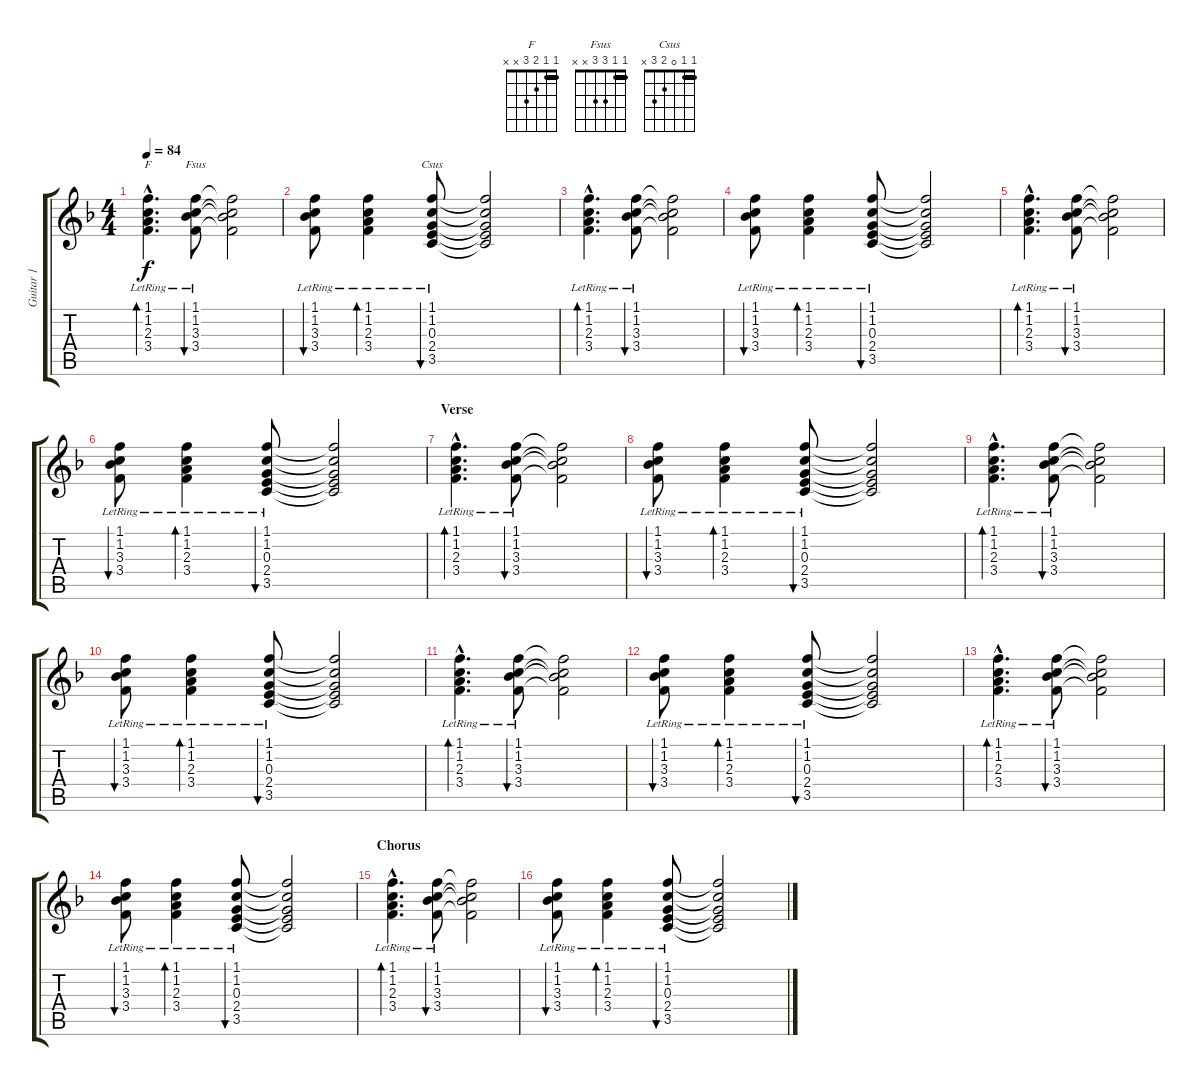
\track ("Guitar 1" "Guitar 1") {instrument acousticguitarnylon}
\staff {score tabs}
\tuning (E4 B3 G3 D3 A2 E2) {hide}
\chord ("F" 1 1 2 3 x x) {barre 1}
\chord ("Fsus" 1 1 3 3 x x) {barre 1}
\chord ("Csus" 1 1 0 2 3 x) {barre 1}
\ts (4 4)
\tempo 84
\clef g2
\ks f
(1.1{hac lr} 1.2{hac lr} 2.3{hac lr} 3.4{hac lr}).4{d bd 120 ch "F" dy f} (1.1{lr} 1.2{lr} 3.3{lr} 3.4{lr}).8{bu 120 ch "Fsus"} (1.1{t} 1.2{t} 3.3{t} 3.4{t}).2 |
(1.1{lr} 1.2{lr} 3.3{lr} 3.4{lr}).8{bu 120} (1.1{lr} 1.2{lr} 2.3{lr} 3.4{lr}).4{bd 120} (1.1{lr} 1.2{lr} 0.3{lr} 2.4{lr} 3.5{lr}).8{bu 60 ch "Csus"} (1.1{t} 1.2{t} 0.3{t} 2.4{t} 3.5{t}).2 |
(1.1{hac lr} 1.2{hac lr} 2.3{hac lr} 3.4{hac lr}).4{d bd 120} (1.1{lr} 1.2{lr} 3.3{lr} 3.4{lr}).8{bu 120} (1.1{t} 1.2{t} 3.3{t} 3.4{t}).2 |
(1.1{lr} 1.2{lr} 3.3{lr} 3.4{lr}).8{bu 120} (1.1{lr} 1.2{lr} 2.3{lr} 3.4{lr}).4{bd 120} (1.1{lr} 1.2{lr} 0.3{lr} 2.4{lr} 3.5{lr}).8{bu 60} (1.1{t} 1.2{t} 0.3{t} 2.4{t} 3.5{t}).2 |
(1.1{hac lr} 1.2{hac lr} 2.3{hac lr} 3.4{hac lr}).4{d bd 120} (1.1{lr} 1.2{lr} 3.3{lr} 3.4{lr}).8{bu 120} (1.1{t} 1.2{t} 3.3{t} 3.4{t}).2 |
(1.1{lr} 1.2{lr} 3.3{lr} 3.4{lr}).8{bu 120} (1.1{lr} 1.2{lr} 2.3{lr} 3.4{lr}).4{bd 120} (1.1{lr} 1.2{lr} 0.3{lr} 2.4{lr} 3.5{lr}).8{bu 60} (1.1{t} 1.2{t} 0.3{t} 2.4{t} 3.5{t}).2 |
\section ("" "Verse")
(1.1{hac lr} 1.2{hac lr} 2.3{hac lr} 3.4{hac lr}).4{d bd 120 volume 10} (1.1{lr} 1.2{lr} 3.3{lr} 3.4{lr}).8{bu 120} (1.1{t} 1.2{t} 3.3{t} 3.4{t}).2 |
(1.1{lr} 1.2{lr} 3.3{lr} 3.4{lr}).8{bu 120} (1.1{lr} 1.2{lr} 2.3{lr} 3.4{lr}).4{bd 120} (1.1{lr} 1.2{lr} 0.3{lr} 2.4{lr} 3.5{lr}).8{bu 60} (1.1{t} 1.2{t} 0.3{t} 2.4{t} 3.5{t}).2 |
(1.1{hac lr} 1.2{hac lr} 2.3{hac lr} 3.4{hac lr}).4{d bd 120} (1.1{lr} 1.2{lr} 3.3{lr} 3.4{lr}).8{bu 120} (1.1{t} 1.2{t} 3.3{t} 3.4{t}).2 |
(1.1{lr} 1.2{lr} 3.3{lr} 3.4{lr}).8{bu 120} (1.1{lr} 1.2{lr} 2.3{lr} 3.4{lr}).4{bd 120} (1.1{lr} 1.2{lr} 0.3{lr} 2.4{lr} 3.5{lr}).8{bu 60} (1.1{t} 1.2{t} 0.3{t} 2.4{t} 3.5{t}).2 |
(1.1{hac lr} 1.2{hac lr} 2.3{hac lr} 3.4{hac lr}).4{d bd 120} (1.1{lr} 1.2{lr} 3.3{lr} 3.4{lr}).8{bu 120} (1.1{t} 1.2{t} 3.3{t} 3.4{t}).2 |
(1.1{lr} 1.2{lr} 3.3{lr} 3.4{lr}).8{bu 120} (1.1{lr} 1.2{lr} 2.3{lr} 3.4{lr}).4{bd 120} (1.1{lr} 1.2{lr} 0.3{lr} 2.4{lr} 3.5{lr}).8{bu 60} (1.1{t} 1.2{t} 0.3{t} 2.4{t} 3.5{t}).2 |
(1.1{hac lr} 1.2{hac lr} 2.3{hac lr} 3.4{hac lr}).4{d bd 120} (1.1{lr} 1.2{lr} 3.3{lr} 3.4{lr}).8{bu 120} (1.1{t} 1.2{t} 3.3{t} 3.4{t}).2 |
(1.1{lr} 1.2{lr} 3.3{lr} 3.4{lr}).8{bu 120} (1.1{lr} 1.2{lr} 2.3{lr} 3.4{lr}).4{bd 120} (1.1{lr} 1.2{lr} 0.3{lr} 2.4{lr} 3.5{lr}).8{bu 60} (1.1{t} 1.2{t} 0.3{t} 2.4{t} 3.5{t}).2 |
\section ("" "Chorus")
(1.1{hac lr} 1.2{hac lr} 2.3{hac lr} 3.4{hac lr}).4{d bd 120 volume 13} (1.1{lr} 1.2{lr} 3.3{lr} 3.4{lr}).8{bu 120} (1.1{t} 1.2{t} 3.3{t} 3.4{t}).2 |
(1.1{lr} 1.2{lr} 3.3{lr} 3.4{lr}).8{bu 120} (1.1{lr} 1.2{lr} 2.3{lr} 3.4{lr}).4{bd 120} (1.1{lr} 1.2{lr} 0.3{lr} 2.4{lr} 3.5{lr}).8{bu 60} (1.1{t} 1.2{t} 0.3{t} 2.4{t} 3.5{t}).2
